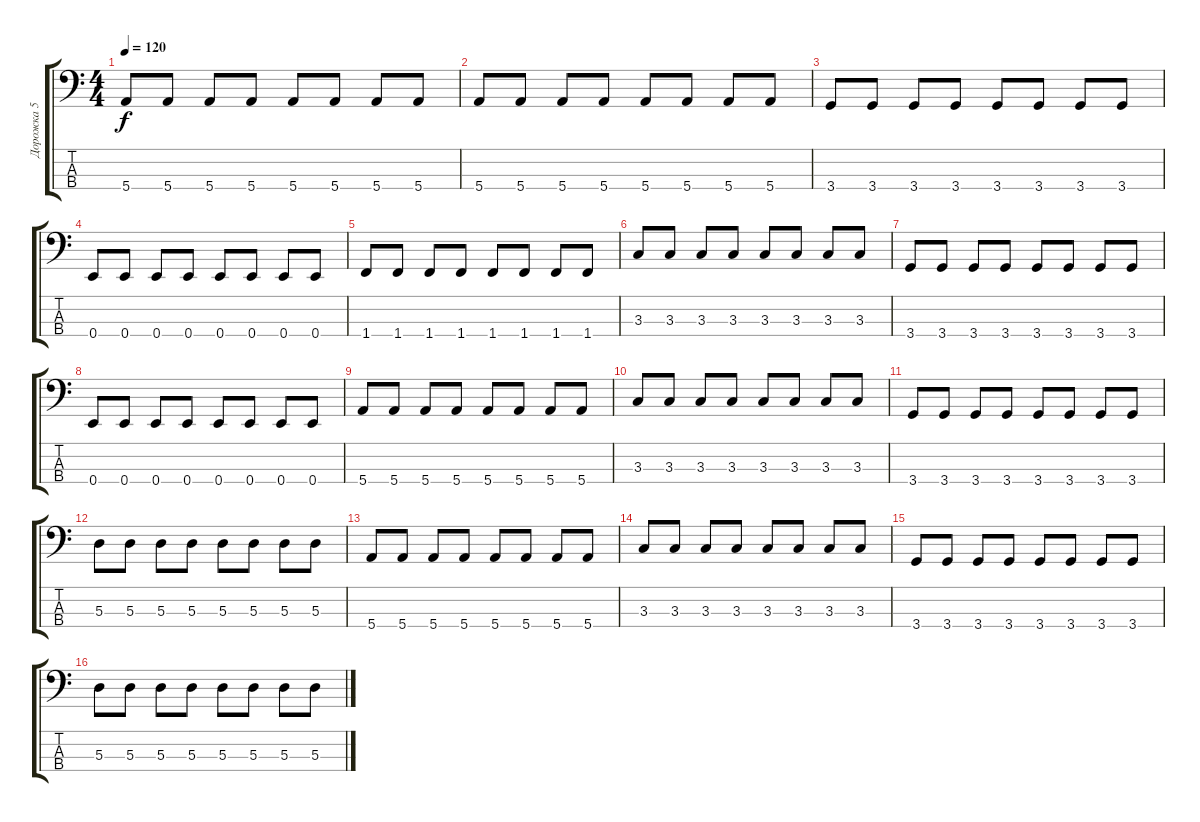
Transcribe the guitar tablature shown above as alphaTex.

\track ("Дорожка 5" "Дорожка 5") {instrument electricbasspick}
\staff {score tabs}
\tuning (G2 D2 A1 E1) {hide}
\ts (4 4)
\tempo 120
\clef f4
\ks c
5.4.8{dy f} 5.4.8 5.4.8 5.4.8 5.4.8 5.4.8 5.4.8 5.4.8 |
5.4.8 5.4.8 5.4.8 5.4.8 5.4.8 5.4.8 5.4.8 5.4.8 |
3.4.8 3.4.8 3.4.8 3.4.8 3.4.8 3.4.8 3.4.8 3.4.8 |
0.4.8 0.4.8 0.4.8 0.4.8 0.4.8 0.4.8 0.4.8 0.4.8 |
1.4.8 1.4.8 1.4.8 1.4.8 1.4.8 1.4.8 1.4.8 1.4.8 |
3.3.8 3.3.8 3.3.8 3.3.8 3.3.8 3.3.8 3.3.8 3.3.8 |
3.4.8 3.4.8 3.4.8 3.4.8 3.4.8 3.4.8 3.4.8 3.4.8 |
0.4.8 0.4.8 0.4.8 0.4.8 0.4.8 0.4.8 0.4.8 0.4.8 |
5.4.8 5.4.8 5.4.8 5.4.8 5.4.8 5.4.8 5.4.8 5.4.8 |
3.3.8 3.3.8 3.3.8 3.3.8 3.3.8 3.3.8 3.3.8 3.3.8 |
3.4.8 3.4.8 3.4.8 3.4.8 3.4.8 3.4.8 3.4.8 3.4.8 |
5.3.8 5.3.8 5.3.8 5.3.8 5.3.8 5.3.8 5.3.8 5.3.8 |
5.4.8 5.4.8 5.4.8 5.4.8 5.4.8 5.4.8 5.4.8 5.4.8 |
3.3.8 3.3.8 3.3.8 3.3.8 3.3.8 3.3.8 3.3.8 3.3.8 |
3.4.8 3.4.8 3.4.8 3.4.8 3.4.8 3.4.8 3.4.8 3.4.8 |
5.3.8 5.3.8 5.3.8 5.3.8 5.3.8 5.3.8 5.3.8 5.3.8
